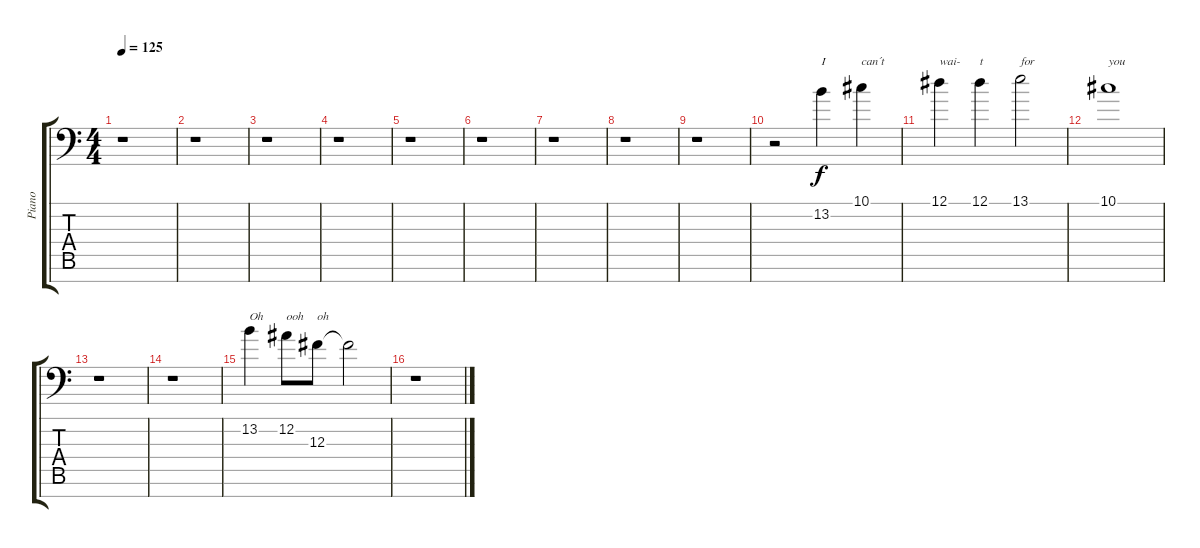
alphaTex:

\track ("Piano" "Piano") {instrument acousticgrandpiano}
\staff {score tabs}
\tuning (Eb4 Bb3 Gb3 Db3 Ab2 Eb2 Bb1) {hide}
\ts (4 4)
\tempo 125
\clef f4
\ks c
r.1{dy mp} |
r.1 |
r.1 |
r.1 |
r.1 |
r.1 |
r.1 |
r.1 |
r.1 |
r.2{volume 16 balance 4 instrument pad4choir} 13.2.4{txt "I" dy f} 10.1.4{txt "can´t"} |
12.1.4{txt "wai-"} 12.1.4{txt "t"} 13.1.2{txt "for"} |
10.1.1{txt "you"} |
r.1 |
r.1 |
13.2.4{txt "Oh"} 12.2.8{txt "ooh"} 12.3.8{txt "oh"} 12.3{t}.2 |
r.1
